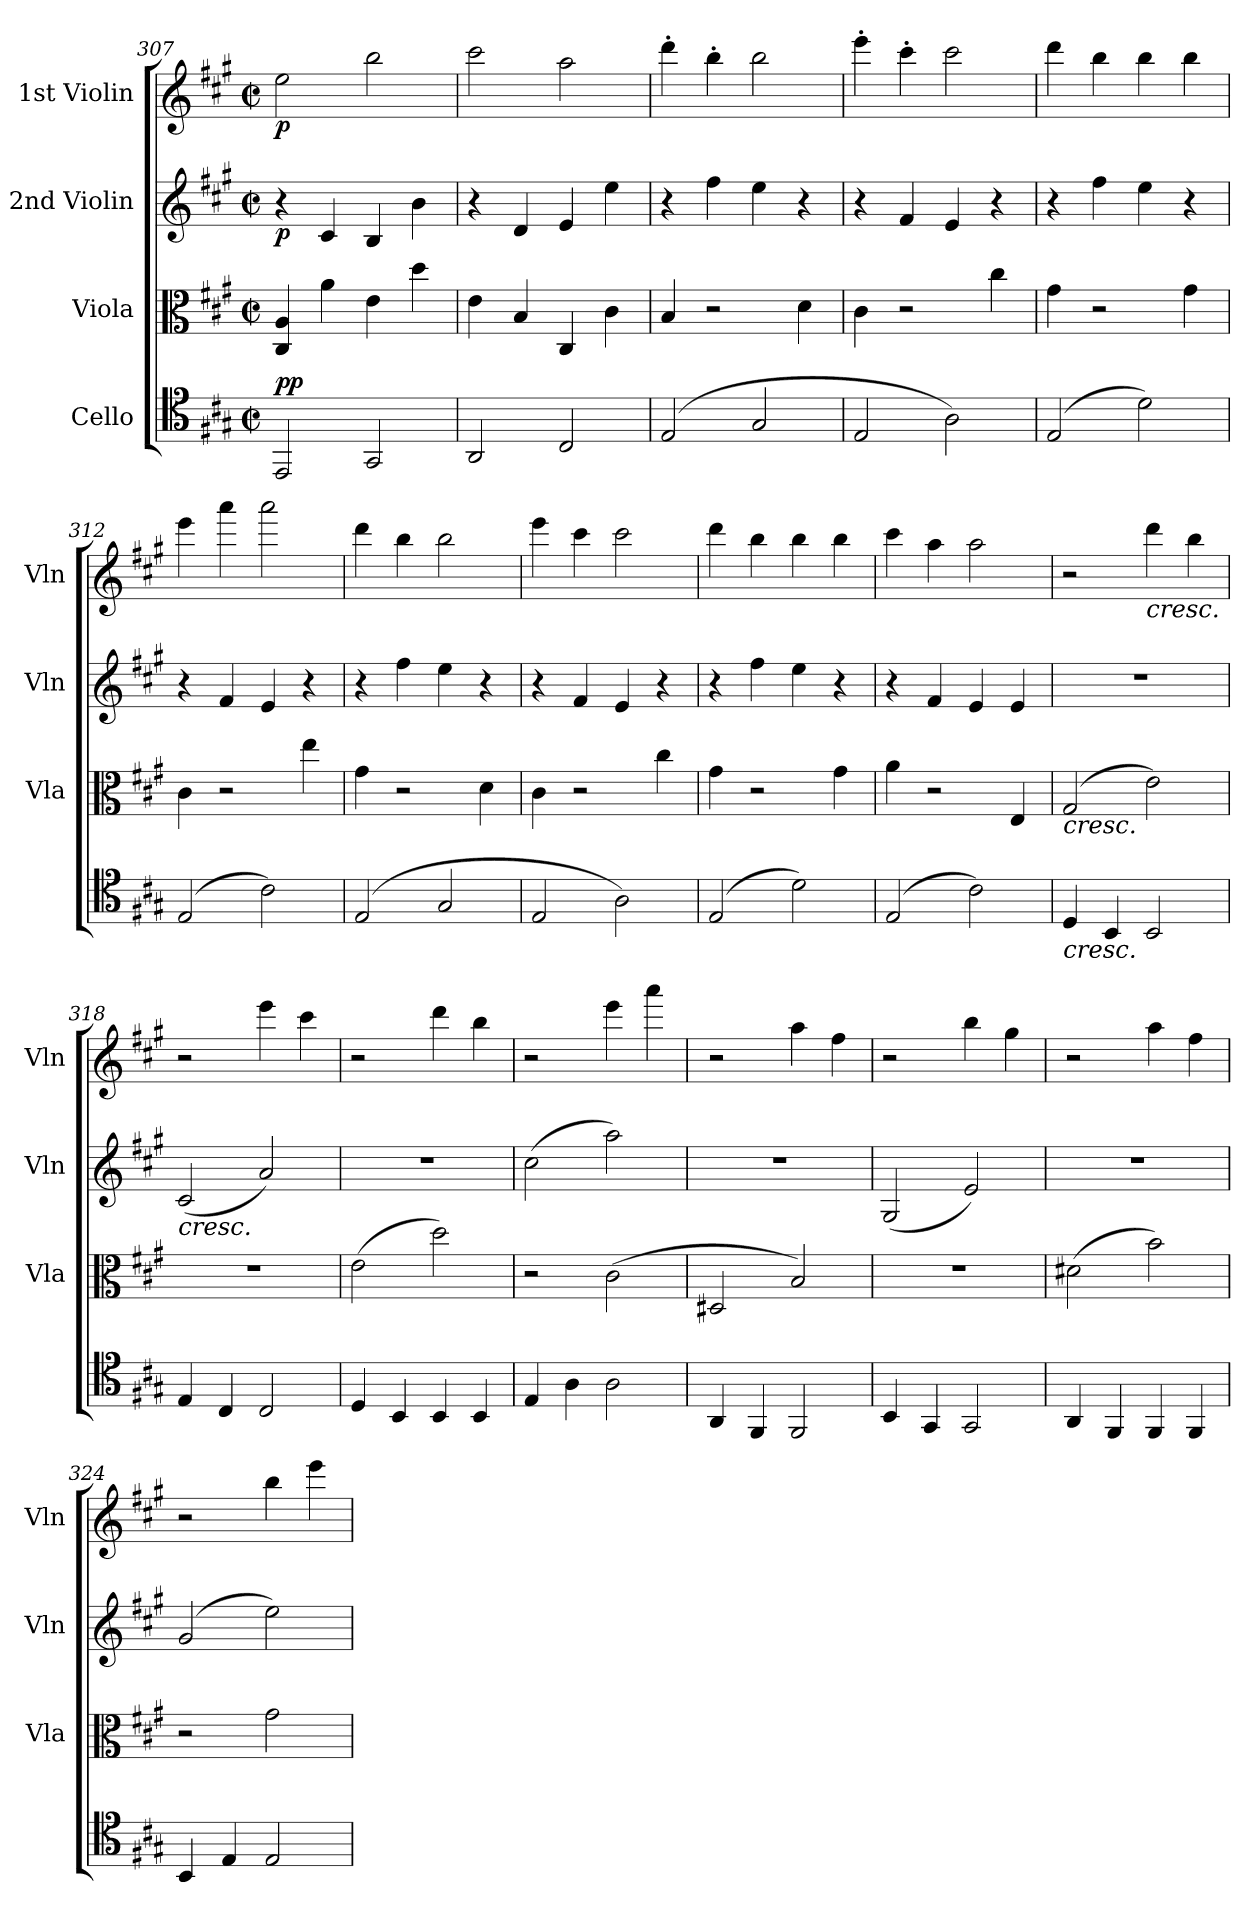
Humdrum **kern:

**kern	**dynam	**kern	**kern	**dynam	**kern	**dynam
*part4	*part4	*part3	*part2	*part2	*part1	*part1
*staff4	*staff4	*staff3	*staff2	*staff2	*staff1	*staff1
*I"Cello	*	*I"Viola	*I"2nd Violin	*	*I"1st Violin	*
*	*	*I'Vla	*I'Vln	*	*I'Vln	*
*clefC4	*	*clefC3	*clefG2	*	*clefG2	*
*k[f#c#g#]	*	*k[f#c#g#]	*k[f#c#g#]	*	*k[f#c#g#]	*
*A:	*	*A:	*A:	*	*A:	*
*M2/2	*	*M2/2	*M2/2	*	*M2/2	*
*met(c|)	*	*met(c|)	*met(c|)	*	*met(c|)	*
=307	=307	=307	=307	=307	=307	=307
!	!LO:DY:a	!	!	!	!	!
2EE	pp	4C# 4A	4r	p	2ee	p
.	.	4a	4c#	.	.	.
2GG#	.	4e	4B	.	2bb	.
.	.	4dd	4b	.	.	.
=308	=308	=308	=308	=308	=308	=308
2AA	.	4e	4r	.	2ccc#	.
.	.	4B	4d	.	.	.
2C#	.	4C#	4e	.	2aa	.
.	.	4c#	4ee	.	.	.
=309	=309	=309	=309	=309	=309	=309
(2E	.	4B	4r	.	4ddd'	.
.	.	2r	4ff#	.	4bb'	.
2G#	.	.	4ee	.	2bb	.
.	.	4d	4r	.	.	.
=310	=310	=310	=310	=310	=310	=310
2E	.	4c#	4r	.	4eee'	.
.	.	2r	4f#	.	4ccc#'	.
2A)	.	.	4e	.	2ccc#	.
.	.	4cc#	4r	.	.	.
=311	=311	=311	=311	=311	=311	=311
(2E	.	4g#	4r	.	4ddd	.
.	.	2r	4ff#	.	4bb	.
2d)	.	.	4ee	.	4bb	.
.	.	4g#	4r	.	4bb	.
=312	=312	=312	=312	=312	=312	=312
(2E	.	4c#	4r	.	4eee	.
.	.	2r	4f#	.	4aaa	.
2c#)	.	.	4e	.	2aaa	.
.	.	4ee	4r	.	.	.
=313	=313	=313	=313	=313	=313	=313
(2E	.	4g#	4r	.	4ddd	.
.	.	2r	4ff#	.	4bb	.
2G#	.	.	4ee	.	2bb	.
.	.	4d	4r	.	.	.
=314	=314	=314	=314	=314	=314	=314
2E	.	4c#	4r	.	4eee	.
.	.	2r	4f#	.	4ccc#	.
2A)	.	.	4e	.	2ccc#	.
.	.	4cc#	4r	.	.	.
=315	=315	=315	=315	=315	=315	=315
(2E	.	4g#	4r	.	4ddd	.
.	.	2r	4ff#	.	4bb	.
2d)	.	.	4ee	.	4bb	.
.	.	4g#	4r	.	4bb	.
=316	=316	=316	=316	=316	=316	=316
(2E	.	4a	4r	.	4ccc#	.
.	.	2r	4f#	.	4aa	.
2c#)	.	.	4e	.	2aa	.
.	.	4E	4e	.	.	.
=317	=317	=317	=317	=317	=317	=317
!	!	!LO:TX:b:i:t=cresc.	!	!	!	!
!LO:TX:b:i:t=cresc.	!	!	!	!	!	!
4D	.	(2G#	1r	.	2r	.
4BB	.	.	.	.	.	.
!	!	!	!	!	!LO:TX:b:i:t=cresc.	!
2BB	.	2e)	.	.	4ddd	.
.	.	.	.	.	4bb	.
=318	=318	=318	=318	=318	=318	=318
!	!	!	!LO:TX:b:i:t=cresc.	!	!	!
4E	.	1r	(2c#	.	2r	.
4C#	.	.	.	.	.	.
2C#	.	.	2a)	.	4eee	.
.	.	.	.	.	4ccc#	.
=319	=319	=319	=319	=319	=319	=319
4D	.	(2e	1r	.	2r	.
4BB	.	.	.	.	.	.
4BB	.	2dd)	.	.	4ddd	.
4BB	.	.	.	.	4bb	.
=320	=320	=320	=320	=320	=320	=320
4E	.	2r	(2cc#	.	2r	.
4A	.	.	.	.	.	.
2A	.	(2c#	2aa)	.	4eee	.
.	.	.	.	.	4aaa	.
=321	=321	=321	=321	=321	=321	=321
4AA	.	2D#X	1r	.	2r	.
4FF#	.	.	.	.	.	.
2FF#	.	2B)	.	.	4aa	.
.	.	.	.	.	4ff#	.
=322	=322	=322	=322	=322	=322	=322
4BB	.	1r	(2G#	.	2r	.
4GG#	.	.	.	.	.	.
2GG#	.	.	2e)	.	4bb	.
.	.	.	.	.	4gg#	.
=323	=323	=323	=323	=323	=323	=323
4AA	.	(2d#X	1r	.	2r	.
4FF#	.	.	.	.	.	.
4FF#	.	2b)	.	.	4aa	.
4FF#	.	.	.	.	4ff#	.
=324	=324	=324	=324	=324	=324	=324
4BB	.	2r	(2g#	.	2r	.
4E	.	.	.	.	.	.
2E	.	2g#	2ee)	.	4bb	.
.	.	.	.	.	4eee	.
=	=	=	=	=	=	=
*-	*-	*-	*-	*-	*-	*-
